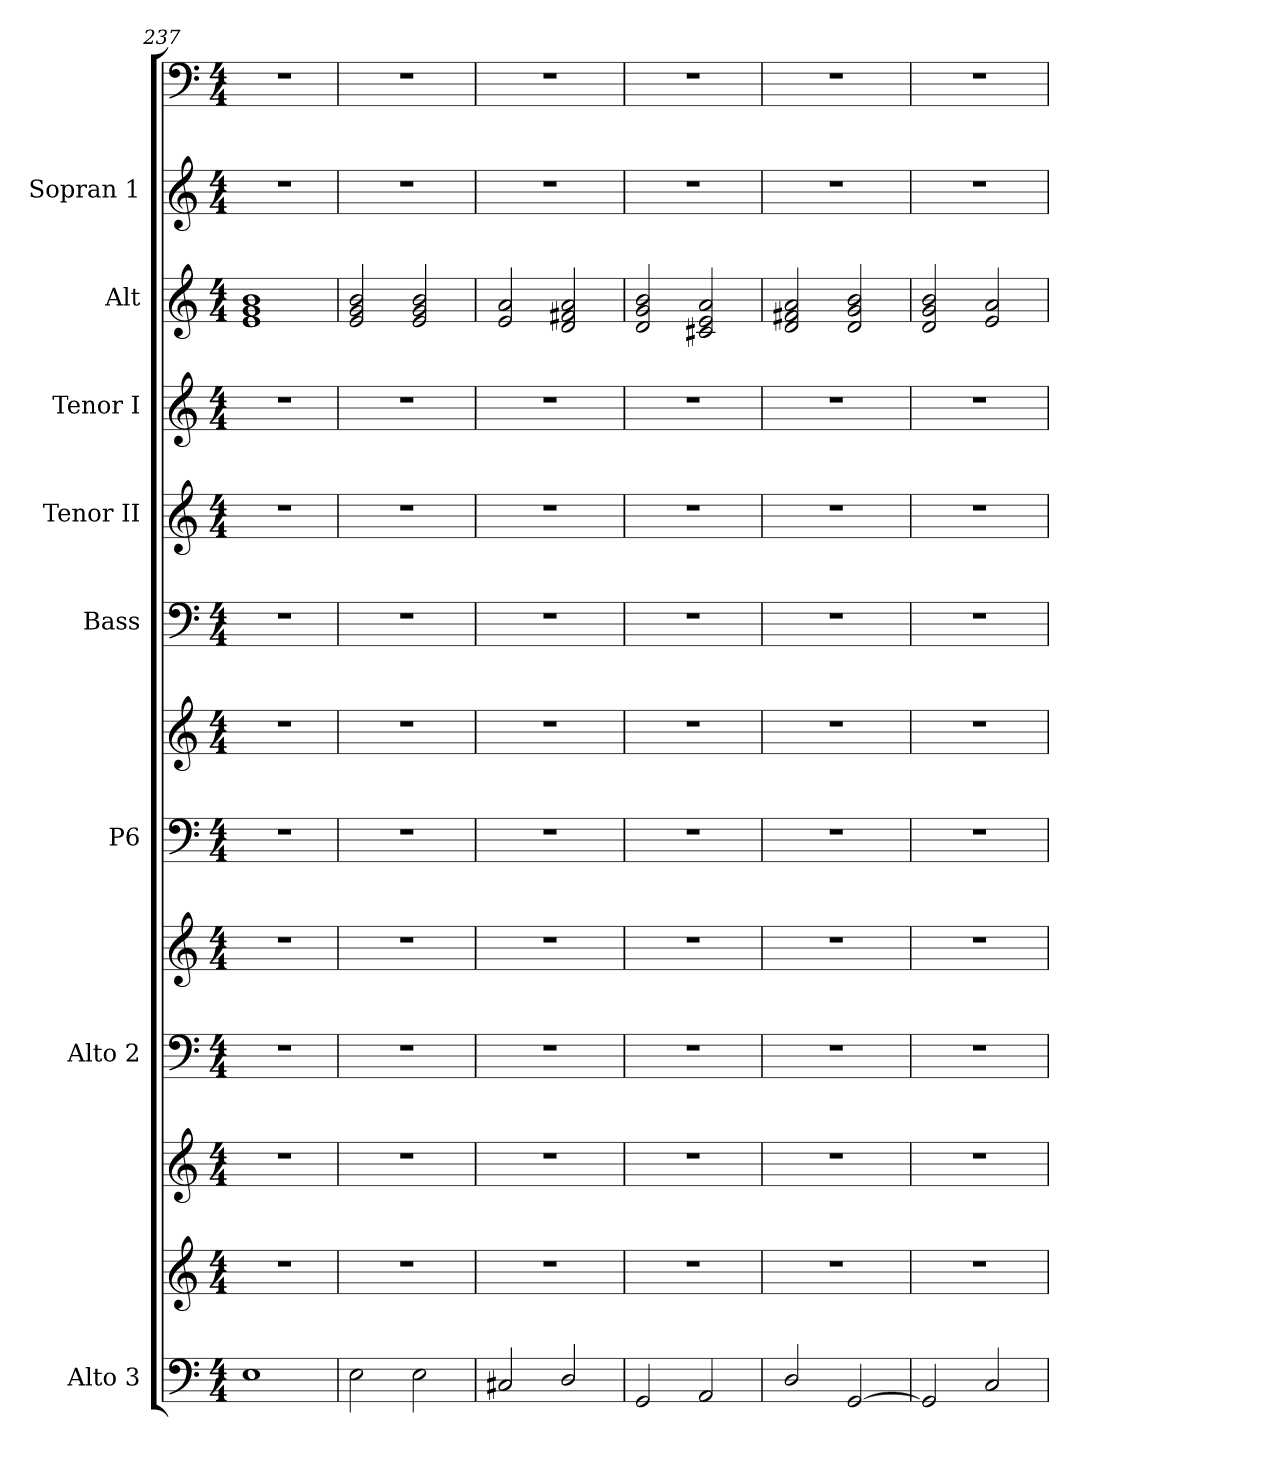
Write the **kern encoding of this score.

**kern	**kern	**kern	**kern	**kern	**kern	**kern	**kern	**kern	**kern	**kern	**kern	**kern
*part11	*part10	*part9	*part8	*part8	*part7	*part7	*part6	*part5	*part4	*part3	*part2	*part1
*staff13	*staff12	*staff11	*staff10	*staff9	*staff8	*staff7	*staff6	*staff5	*staff4	*staff3	*staff2	*staff1
*I"Alto 3	*	*	*I"Alto 2	*	*I"P6	*	*I"Bass	*I"Tenor II	*I"Tenor I	*I"Alt	*I"Sopran 1	*
*I'Alto 3	*	*	*I'Alto 2	*	*	*	*	*	*	*	*	*
*clefF4	*clefG2	*clefG2	*clefF4	*clefG2	*clefF4	*clefG2	*clefF4	*clefG2	*clefG2	*clefG2	*clefG2	*clefF4
*	*ITrd7c12	*ITrd7c12	*	*	*	*	*	*ITrd7c12	*ITrd7c12	*	*	*
*k[]	*k[]	*k[]	*k[]	*k[]	*k[]	*k[]	*k[]	*k[]	*k[]	*k[]	*k[]	*k[]
*C:	*C:	*C:	*C:	*C:	*C:	*C:	*C:	*C:	*C:	*C:	*C:	*C:
*M4/4	*M4/4	*M4/4	*M4/4	*M4/4	*M4/4	*M4/4	*M4/4	*M4/4	*M4/4	*M4/4	*M4/4	*M4/4
=237	=237	=237	=237	=237	=237	=237	=237	=237	=237	=237	=237	=237
*^	*	*	*	*	*	*	*	*	*	*^	*	*
*	*	*	*	*	*	*	*	*	*	*	*	*^	*	*
1E	1ryy	1r	1r	1r	1r	1r	1r	1r	1r	1r	1ryy	1ryy	1e 1g 1b	1r	1r
=238	=238	=238	=238	=238	=238	=238	=238	=238	=238	=238	=238	=238	=238	=238	=238
2E\	1ryy	1r	1r	1r	1r	1r	1r	1r	1r	1r	1ryy	1ryy	2e/ 2g/ 2b/	1r	1r
2E\	.	.	.	.	.	.	.	.	.	.	.	.	2e/ 2g/ 2b/	.	.
!!LO:LB:g=z
=239	=239	=239	=239	=239	=239	=239	=239	=239	=239	=239	=239	=239	=239	=239	=239
2C#X/	1ryy	1r	1r	1r	1r	1r	1r	1r	1r	1r	1ryy	1ryy	2e/ 2a/	1r	1r
2D/	.	.	.	.	.	.	.	.	.	.	.	.	2d/ 2f#X/ 2a/	.	.
=240	=240	=240	=240	=240	=240	=240	=240	=240	=240	=240	=240	=240	=240	=240	=240
2GG/	1ryy	1r	1r	1r	1r	1r	1r	1r	1r	1r	1ryy	1ryy	2d/ 2g/ 2b/	1r	1r
2AA/	.	.	.	.	.	.	.	.	.	.	.	.	2c#X/ 2e/ 2a/	.	.
=241	=241	=241	=241	=241	=241	=241	=241	=241	=241	=241	=241	=241	=241	=241	=241
2D/	1ryy	1r	1r	1r	1r	1r	1r	1r	1r	1r	1ryy	1ryy	2d/ 2f#X/ 2a/	1r	1r
[<2GG/	.	.	.	.	.	.	.	.	.	.	.	.	2d/ 2g/ 2b/	.	.
=242	=242	=242	=242	=242	=242	=242	=242	=242	=242	=242	=242	=242	=242	=242	=242
2GG/]	1ryy	1r	1r	1r	1r	1r	1r	1r	1r	1r	1ryy	1ryy	2d/ 2g/ 2b/	1r	1r
2C/	.	.	.	.	.	.	.	.	.	.	.	.	2e/ 2a/	.	.
*v	*v	*	*	*	*	*	*	*	*	*	*v	*v	*v	*	*
=	=	=	=	=	=	=	=	=	=	=	=	=
*-	*-	*-	*-	*-	*-	*-	*-	*-	*-	*-	*-	*-
